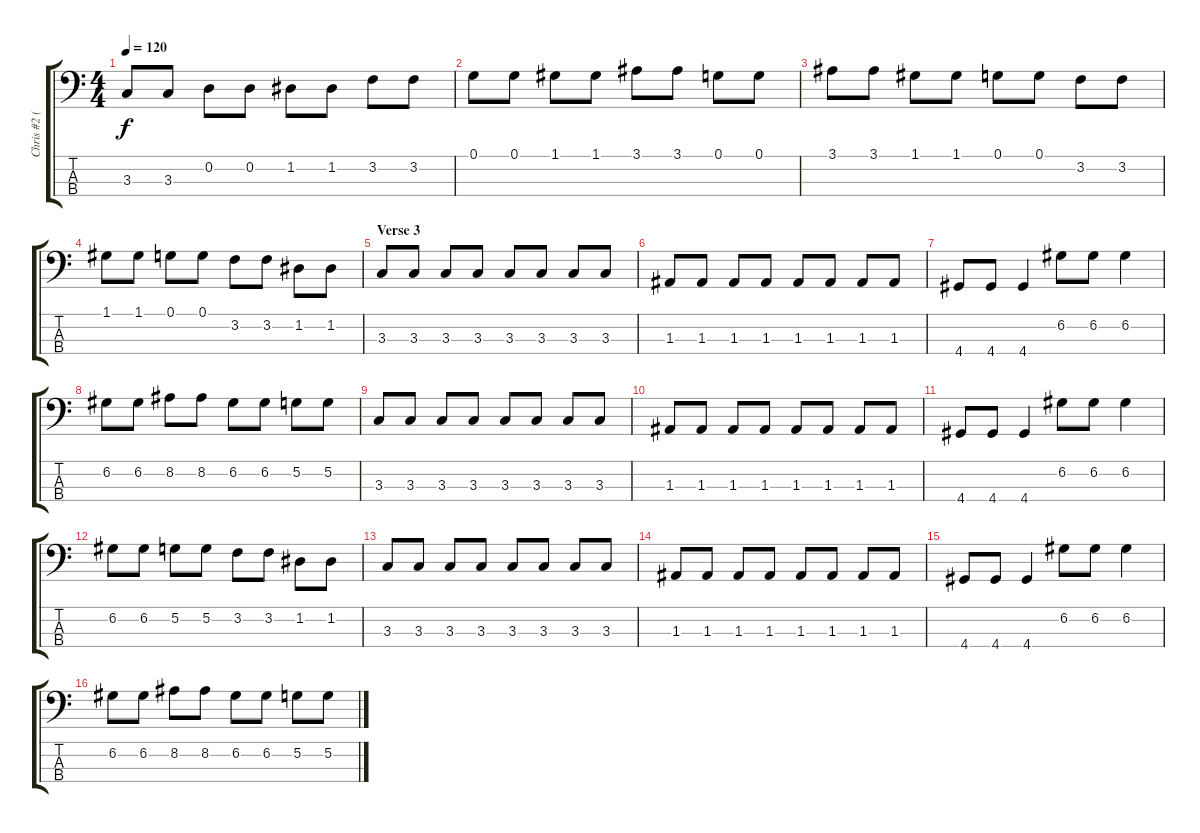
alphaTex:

\track ("Chris #2 (Bass)" "Chris #2 (") {instrument electricbasspick}
\staff {score tabs}
\tuning (G2 D2 A1 E1) {hide}
\ts (4 4)
\tempo 120
\clef f4
\ks c
3.3.8{dy f} 3.3.8 0.2.8 0.2.8 1.2.8 1.2.8 3.2.8 3.2.8 |
0.1.8 0.1.8 1.1.8 1.1.8 3.1.8 3.1.8 0.1.8 0.1.8 |
3.1.8 3.1.8 1.1.8 1.1.8 0.1.8 0.1.8 3.2.8 3.2.8 |
1.1.8 1.1.8 0.1.8 0.1.8 3.2.8 3.2.8 1.2.8 1.2.8 |
\section ("" "Verse 3")
3.3.8 3.3.8 3.3.8 3.3.8 3.3.8 3.3.8 3.3.8 3.3.8 |
1.3.8 1.3.8 1.3.8 1.3.8 1.3.8 1.3.8 1.3.8 1.3.8 |
4.4.8 4.4.8 4.4.4 6.2.8 6.2.8 6.2.4 |
6.2.8 6.2.8 8.2.8 8.2.8 6.2.8 6.2.8 5.2.8 5.2.8 |
3.3.8 3.3.8 3.3.8 3.3.8 3.3.8 3.3.8 3.3.8 3.3.8 |
1.3.8 1.3.8 1.3.8 1.3.8 1.3.8 1.3.8 1.3.8 1.3.8 |
4.4.8 4.4.8 4.4.4 6.2.8 6.2.8 6.2.4 |
6.2.8 6.2.8 5.2.8 5.2.8 3.2.8 3.2.8 1.2.8 1.2.8 |
3.3.8 3.3.8 3.3.8 3.3.8 3.3.8 3.3.8 3.3.8 3.3.8 |
1.3.8 1.3.8 1.3.8 1.3.8 1.3.8 1.3.8 1.3.8 1.3.8 |
4.4.8 4.4.8 4.4.4 6.2.8 6.2.8 6.2.4 |
6.2.8 6.2.8 8.2.8 8.2.8 6.2.8 6.2.8 5.2.8 5.2.8
